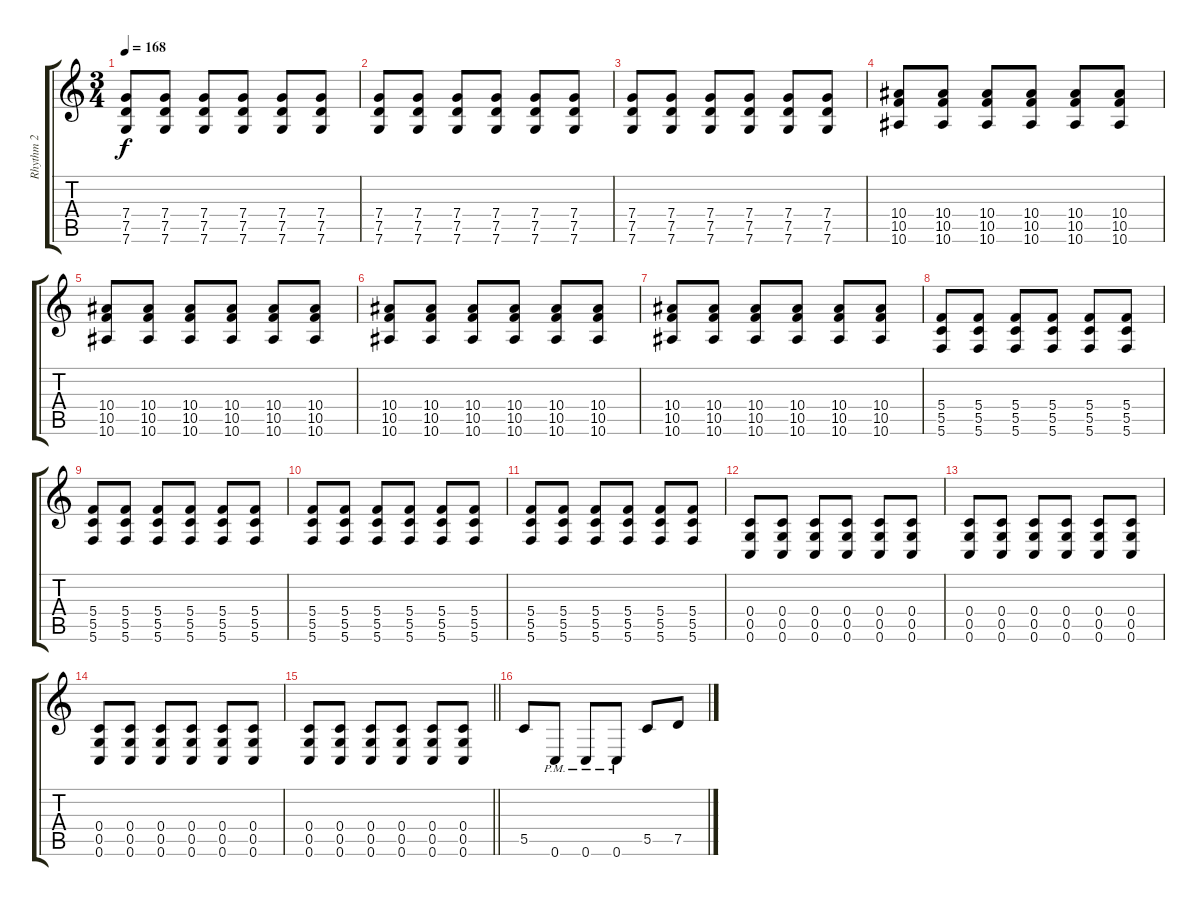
\track ("Rhythm 2" "Rhythm 2") {instrument distortionguitar}
\staff {score tabs}
\tuning (D4 A3 F3 C3 G2 C2) {hide}
\ts (3 4)
\tempo 168
\clef g2
\ks c
(7.4 7.5 7.6).8{dy f} (7.4 7.5 7.6).8 (7.4 7.5 7.6).8 (7.4 7.5 7.6).8 (7.4 7.5 7.6).8 (7.4 7.5 7.6).8 |
(7.4 7.5 7.6).8 (7.4 7.5 7.6).8 (7.4 7.5 7.6).8 (7.4 7.5 7.6).8 (7.4 7.5 7.6).8 (7.4 7.5 7.6).8 |
(7.4 7.5 7.6).8 (7.4 7.5 7.6).8 (7.4 7.5 7.6).8 (7.4 7.5 7.6).8 (7.4 7.5 7.6).8 (7.4 7.5 7.6).8 |
(10.4 10.5 10.6).8 (10.4 10.5 10.6).8 (10.4 10.5 10.6).8 (10.4 10.5 10.6).8 (10.4 10.5 10.6).8 (10.4 10.5 10.6).8 |
(10.4 10.5 10.6).8 (10.4 10.5 10.6).8 (10.4 10.5 10.6).8 (10.4 10.5 10.6).8 (10.4 10.5 10.6).8 (10.4 10.5 10.6).8 |
(10.4 10.5 10.6).8 (10.4 10.5 10.6).8 (10.4 10.5 10.6).8 (10.4 10.5 10.6).8 (10.4 10.5 10.6).8 (10.4 10.5 10.6).8 |
(10.4 10.5 10.6).8 (10.4 10.5 10.6).8 (10.4 10.5 10.6).8 (10.4 10.5 10.6).8 (10.4 10.5 10.6).8 (10.4 10.5 10.6).8 |
(5.4 5.5 5.6).8 (5.4 5.5 5.6).8 (5.4 5.5 5.6).8 (5.4 5.5 5.6).8 (5.4 5.5 5.6).8 (5.4 5.5 5.6).8 |
(5.4 5.5 5.6).8 (5.4 5.5 5.6).8 (5.4 5.5 5.6).8 (5.4 5.5 5.6).8 (5.4 5.5 5.6).8 (5.4 5.5 5.6).8 |
(5.4 5.5 5.6).8 (5.4 5.5 5.6).8 (5.4 5.5 5.6).8 (5.4 5.5 5.6).8 (5.4 5.5 5.6).8 (5.4 5.5 5.6).8 |
(5.4 5.5 5.6).8 (5.4 5.5 5.6).8 (5.4 5.5 5.6).8 (5.4 5.5 5.6).8 (5.4 5.5 5.6).8 (5.4 5.5 5.6).8 |
(0.4 0.5 0.6).8 (0.4 0.5 0.6).8 (0.4 0.5 0.6).8 (0.4 0.5 0.6).8 (0.4 0.5 0.6).8 (0.4 0.5 0.6).8 |
(0.4 0.5 0.6).8 (0.4 0.5 0.6).8 (0.4 0.5 0.6).8 (0.4 0.5 0.6).8 (0.4 0.5 0.6).8 (0.4 0.5 0.6).8 |
(0.4 0.5 0.6).8 (0.4 0.5 0.6).8 (0.4 0.5 0.6).8 (0.4 0.5 0.6).8 (0.4 0.5 0.6).8 (0.4 0.5 0.6).8 |
\barLineRight lightlight
(0.4 0.5 0.6).8 (0.4 0.5 0.6).8 (0.4 0.5 0.6).8 (0.4 0.5 0.6).8 (0.4 0.5 0.6).8 (0.4 0.5 0.6).8 |
5.5.8 0.6{pm}.8 0.6{pm}.8 0.6{pm}.8 5.5.8 7.5.8
